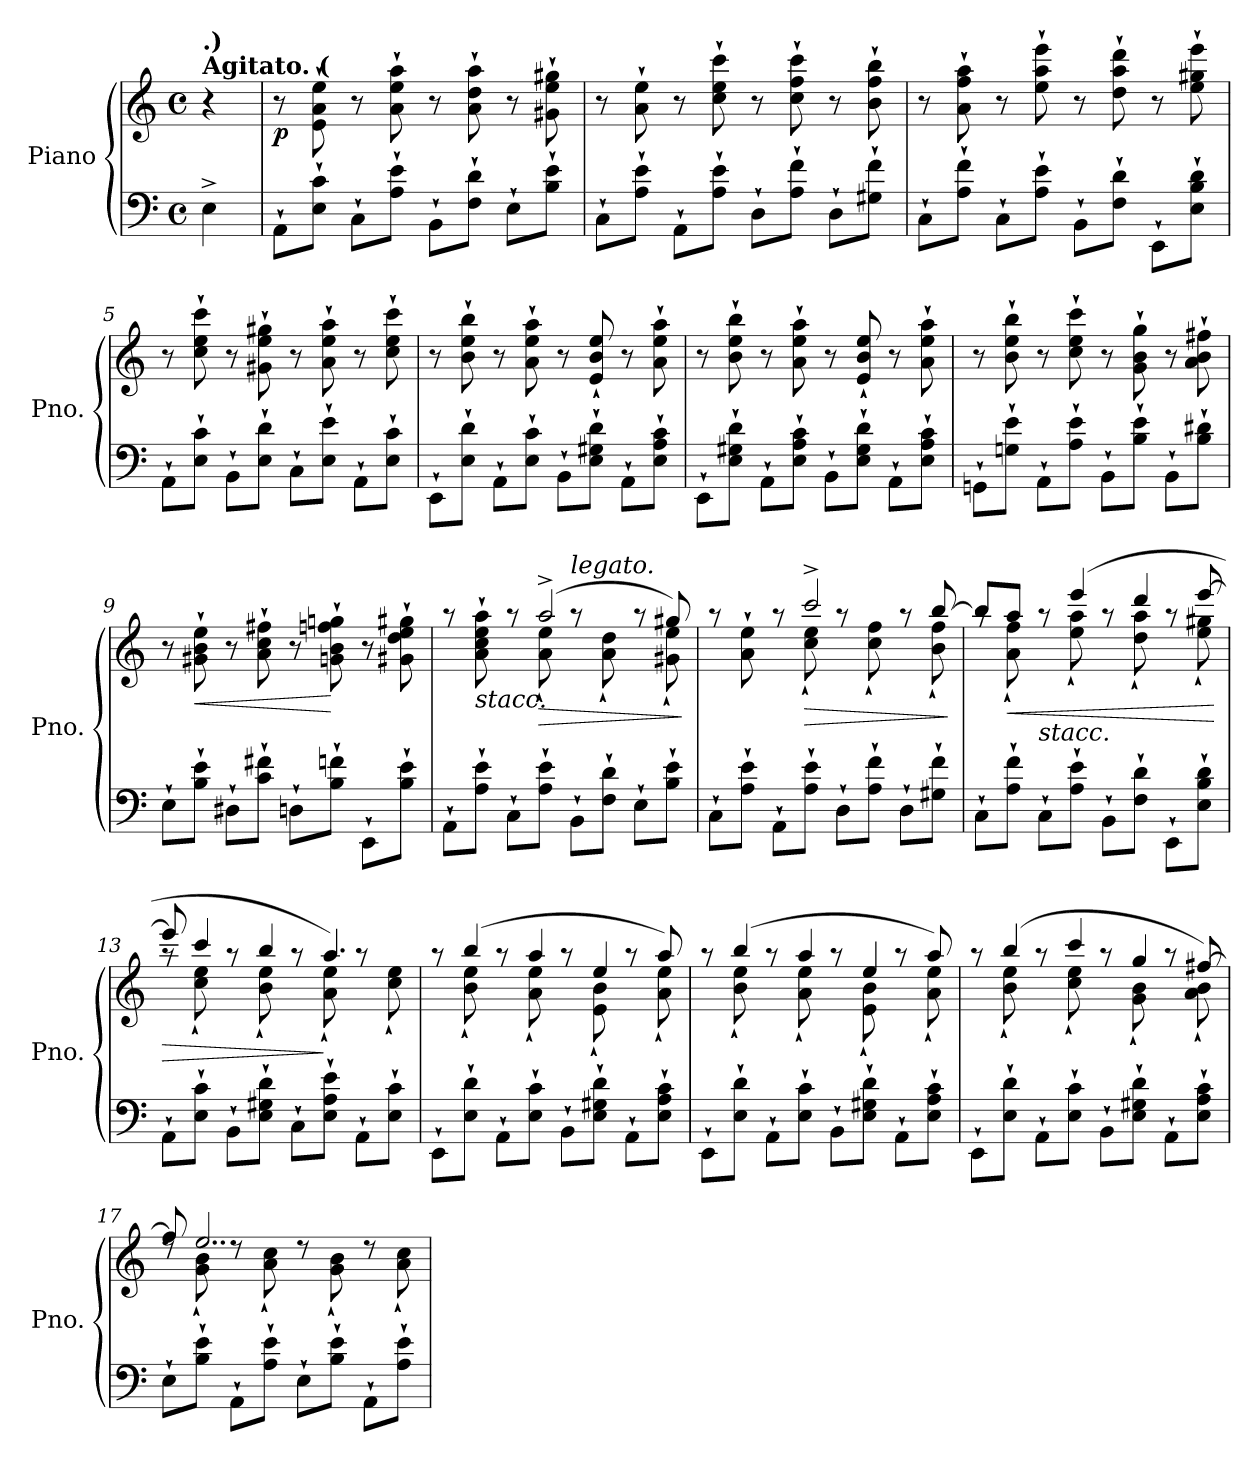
**kern	**kern	**dynam
*part1	*part1	*part1
*staff2	*staff1	*staff1/2
*I"Piano	*	*
*I'Pno.	*	*
*clefF4	*clefG2	*
*k[]	*k[]	*
*M4/4	*M4/4	*
*met(c)	*met(c)	*
*MM120	*MM120	*
=1	=1	=1
!	!LO:TX:a:B:t=Agitato. (	!
!	!LO:TX:a:B:t=.)	!
4E^\	4r	.
=2	=2	=2
!	!	!LO:DY:b
8AA`\L	8r	p
8E\` 8c\`J	8e\` 8a\` 8ee\`	.
8C`\L	8r	.
8A\` 8e\`J	8a\` 8ee\` 8aa\`	.
8BB`\L	8r	.
8F\` 8d\`J	8a\` 8dd\` 8aa\`	.
8E`\L	8r	.
8B\` 8e\`J	8g#X\` 8ee\` 8gg#X\`	.
=3	=3	=3
8C`\L	8r	.
8A\` 8e\`J	8a\` 8ee\`	.
8AA`\L	8r	.
8A\` 8e\`J	8cc\` 8ee\` 8ccc\`	.
8D`\L	8r	.
8A\` 8f\`J	8cc\` 8ff\` 8ccc\`	.
8D`\L	8r	.
8G#X\` 8f\`J	8b\` 8ff\` 8bb\`	.
=4	=4	=4
8C`\L	8r	.
8A\` 8f\`J	8a\` 8ff\` 8aa\`	.
8C`\L	8r	.
8A\` 8e\`J	8ee\` 8aa\` 8eee\`	.
8BB`\L	8r	.
8F\` 8d\`J	8dd\` 8aa\` 8ddd\`	.
8EE`\L	8r	.
8E\` 8B\` 8d\`J	8ee\` 8gg#X\` 8eee\`	.
=5	=5	=5
8AA`\L	8r	.
8E\` 8c\`J	8cc\` 8ee\` 8ccc\`	.
8BB`\L	8r	.
8E\` 8d\`J	8g#X\` 8ee\` 8gg#X\`	.
8C`\L	8r	.
8E\` 8e\`J	8a\` 8ee\` 8aa\`	.
8AA`\L	8r	.
8E\` 8c\`J	8cc\` 8ee\` 8ccc\`	.
!!LO:LB:g=z
=6	=6	=6
8EE`\L	8r	.
8E\` 8d\`J	8b\` 8ee\` 8bb\`	.
8AA`\L	8r	.
8E\` 8c\`J	8a\` 8ee\` 8aa\`	.
8BB`\L	8r	.
8E\` 8G#X\` 8d\`J	8e/` 8b/` 8ee/`	.
8AA`\L	8r	.
8E\` 8A\` 8c\`J	8a\` 8ee\` 8aa\`	.
=7	=7	=7
8EE`\L	8r	.
8E\` 8G#X\` 8d\`J	8b\` 8ee\` 8bb\`	.
8AA`\L	8r	.
8E\` 8A\` 8c\`J	8a\` 8ee\` 8aa\`	.
8BB`\L	8r	.
8E\` 8G#\` 8d\`J	8e/` 8b/` 8ee/`	.
8AA`\L	8r	.
8E\` 8A\` 8c\`J	8a\` 8ee\` 8aa\`	.
=8	=8	=8
8GGn`\L	8r	.
8Gn\` 8e\`J	8b\` 8ee\` 8bb\`	.
8AA`\L	8r	.
8A\` 8e\`J	8cc\` 8ee\` 8ccc\`	.
8BB`\L	8r	.
8B\` 8e\`J	8g\` 8b\` 8gg\`	.
8BB`\L	8r	.
8B\` 8d#X\`J	8a\` 8b\` 8ff#X\`	.
=9	=9	=9
8E`\L	8r	.
!	!	!LO:HP:b
8B\` 8e\`J	8g#X\` 8b\` 8ee\`	<
8D#X`\L	8r	.
8c\` 8f#X\`J	8a\` 8cc\` 8ff#X\`	.
8Dn`\L	8r	.
8B\` 8fn\`J	8gn\` 8b\` 8ffn\` 8ggn\`	[
8EE`\L	8r	.
8B\` 8e\`J	8g#X\` 8dd\` 8ee\` 8gg#X\`	.
!!LO:LB:g=z
=10	=10	=10
*	*^	*
8AA`\L	4.ryy	8raa	.
!	!	!LO:TX:b:i:t=stacc.	!
8A\` 8e\`J	.	8a\` 8cc\` 8ee\` 8aa\`	.
8C`\L	.	8raa	.
!	!	!	!LO:HP:b
8A\` 8e\`J	(>2aa^/	8a\` 8ee\`	>
!	!	!LO:TX:a:i:t=legato.	!
8BB`\L	.	8raa	.
8F\` 8d\`J	.	8a\` 8dd\`	.
8E`\L	.	8raa	.
8B\` 8e\`J	8gg#X/)	8g#X\` 8ee\`	.
*	*v	*v	*
.	.	]
=11	=11	=11
*	*^	*
8C`\L	4.ryy	8raa	.
8A\` 8e\`J	.	8a\` 8ee\`	.
8AA`\L	.	8raa	.
!	!	!	!LO:HP:b
8A\` 8e\`J	2ccc^/	8cc\` 8ee\`	>
8D`\L	.	8raa	.
8A\` 8f\`J	.	8cc\` 8ff\`	.
8D`\L	.	8raa	.
8G#X\` 8f\`J	[8bb/	8b\` 8ff\`	.
*	*v	*v	*
.	.	]
=12	=12	=12
*	*^	*
8C`\L	8bb/L]	8raa	.
!	!	!	!LO:HP:b
8A\` 8f\`J	8aa/J	8a\` 8ff\`	<
!	!LO:TX:b:i:t=stacc.	!	!
8C`\L	8ryy	8raa	.
8A\` 8e\`J	(>4eee/	8ee\` 8aa\`	.
8BB`\L	.	8raa	.
8F\` 8d\`J	4ddd/	8dd\` 8aa\`	.
8EE`\L	.	8raa	.
8E\` 8B\` 8d\`J	[8eee/	8ee\` 8gg#X\`	.
*	*v	*v	*
.	.	[
=13	=13	=13
!	!	!LO:HP:b
*	*^	*
8AA`\L	8eee/]	8raa	>
8E\` 8c\`J	4ccc/	8cc\` 8ee\`	.
8BB`\L	.	8raa	.
8E\` 8G#X\` 8d\`J	4bb/	8b\` 8ee\`	.
8C`\L	.	8raa	.
8E\` 8A\` 8e\`J	4.aa/)	8a\` 8ee\`	]
8AA`\L	.	8raa	.
8E\` 8c\`J	.	8cc\` 8ee\`	.
!!LO:LB:g=z	!!
=14	=14	=14	=14
8EE`\L	8ryy	8raa	.
8E\` 8d\`J	(>4bb/	8b\` 8ee\`	.
8AA`\L	.	8raa	.
8E\` 8c\`J	4aa/	8a\` 8ee\`	.
8BB`\L	.	8raa	.
8E\` 8G#X\` 8d\`J	4ee/	8e\` 8b\`	.
8AA`\L	.	8raa	.
8E\` 8A\` 8c\`J	8aa/)	8a\` 8ee\`	.
=15	=15	=15	=15
8EE`\L	8ryy	8raa	.
8E\` 8d\`J	(>4bb/	8b\` 8ee\`	.
8AA`\L	.	8raa	.
8E\` 8c\`J	4aa/	8a\` 8ee\`	.
8BB`\L	.	8raa	.
8E\` 8G#X\` 8d\`J	4ee/	8e\` 8b\`	.
8AA`\L	.	8raa	.
8E\` 8A\` 8c\`J	8aa/)	8a\` 8ee\`	.
=16	=16	=16	=16
8EE`\L	8ryy	8raa	.
8E\` 8d\`J	(>4bb/	8b\` 8ee\`	.
8AA`\L	.	8raa	.
8E\` 8c\`J	4ccc/	8cc\` 8ee\`	.
8BB`\L	.	8raa	.
8E\` 8G#X\` 8d\`J	4gg/	8g\` 8b\`	.
8AA`\L	.	8raa	.
8E\` 8A\` 8c\`J	[8ff#X/)	8a\` 8b\`	.
=17	=17	=17	=17
8E`\L	8ff#/]	8rdd	.
8B\` 8e\`J	2..ee/	8g\` 8b\`	.
8AA`\L	.	8rdd	.
8A\` 8e\`J	.	8a\` 8cc\`	.
8E`\L	.	8rdd	.
8B\` 8e\`J	.	8g\` 8b\`	.
8AA`\L	.	8rdd	.
8A\` 8e\`J	.	8a\` 8cc\`	.
*	*v	*v	*
=	=	=
*-	*-	*-
